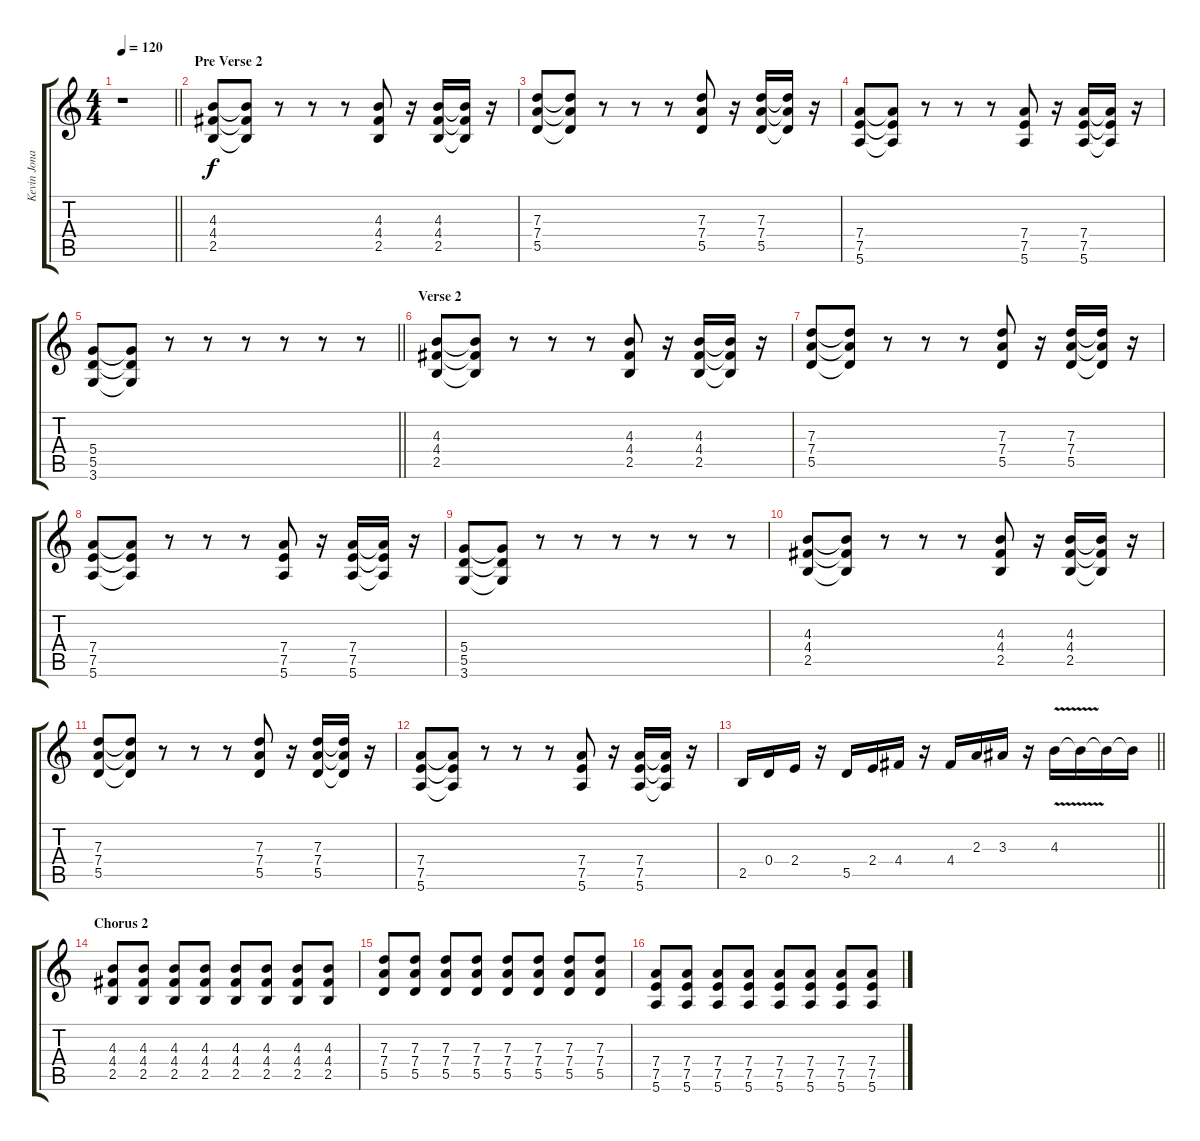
\track ("Kevin Jonas" "Kevin Jona") {instrument distortionguitar}
\staff {score tabs}
\tuning (E4 B3 G3 D3 A2 E2) {hide}
\ts (4 4)
\tempo 120
\clef g2
\barLineRight lightlight
\ks c
r.1{dy f} |
\section ("" "Pre Verse 2")
(4.3 4.4 2.5).8 (4.3{t} 4.4{t} 2.5{t}).8 r.8 r.8 r.8 (4.3 4.4 2.5).8 r.16 (4.3 4.4 2.5).16 (4.3{t} 4.4{t} 2.5{t}).16 r.16 |
(7.3 7.4 5.5).8 (7.3{t} 7.4{t} 5.5{t}).8 r.8 r.8 r.8 (7.3 7.4 5.5).8 r.16 (7.3 7.4 5.5).16 (7.3{t} 7.4{t} 5.5{t}).16 r.16 |
(7.4 7.5 5.6).8 (7.4{t} 7.5{t} 5.6{t}).8 r.8 r.8 r.8 (7.4 7.5 5.6).8 r.16 (7.4 7.5 5.6).16 (7.4{t} 7.5{t} 5.6{t}).16 r.16 |
\barLineRight lightlight
(5.4 5.5 3.6).8 (5.4{t} 5.5{t} 3.6{t}).8 r.8 r.8 r.8 r.8 r.8 r.8 |
\section ("" "Verse 2")
(4.3 4.4 2.5).8 (4.3{t} 4.4{t} 2.5{t}).8 r.8 r.8 r.8 (4.3 4.4 2.5).8 r.16 (4.3 4.4 2.5).16 (4.3{t} 4.4{t} 2.5{t}).16 r.16 |
(7.3 7.4 5.5).8 (7.3{t} 7.4{t} 5.5{t}).8 r.8 r.8 r.8 (7.3 7.4 5.5).8 r.16 (7.3 7.4 5.5).16 (7.3{t} 7.4{t} 5.5{t}).16 r.16 |
(7.4 7.5 5.6).8 (7.4{t} 7.5{t} 5.6{t}).8 r.8 r.8 r.8 (7.4 7.5 5.6).8 r.16 (7.4 7.5 5.6).16 (7.4{t} 7.5{t} 5.6{t}).16 r.16 |
(5.4 5.5 3.6).8 (5.4{t} 5.5{t} 3.6{t}).8 r.8 r.8 r.8 r.8 r.8 r.8 |
(4.3 4.4 2.5).8 (4.3{t} 4.4{t} 2.5{t}).8 r.8 r.8 r.8 (4.3 4.4 2.5).8 r.16 (4.3 4.4 2.5).16 (4.3{t} 4.4{t} 2.5{t}).16 r.16 |
(7.3 7.4 5.5).8 (7.3{t} 7.4{t} 5.5{t}).8 r.8 r.8 r.8 (7.3 7.4 5.5).8 r.16 (7.3 7.4 5.5).16 (7.3{t} 7.4{t} 5.5{t}).16 r.16 |
(7.4 7.5 5.6).8 (7.4{t} 7.5{t} 5.6{t}).8 r.8 r.8 r.8 (7.4 7.5 5.6).8 r.16 (7.4 7.5 5.6).16 (7.4{t} 7.5{t} 5.6{t}).16 r.16 |
\barLineRight lightlight
2.5.16 0.4.16 2.4.16 r.16 5.5.16 2.4.16 4.4.16 r.16 4.4.16 2.3.16 3.3.16 r.16 4.3{v}.16 4.3{t}.16 4.3{t}.16 4.3{t}.16 |
\section ("" "Chorus 2")
(4.3 4.4 2.5).8 (4.3 4.4 2.5).8 (4.3 4.4 2.5).8 (4.3 4.4 2.5).8 (4.3 4.4 2.5).8 (4.3 4.4 2.5).8 (4.3 4.4 2.5).8 (4.3 4.4 2.5).8 |
(7.3 7.4 5.5).8 (7.3 7.4 5.5).8 (7.3 7.4 5.5).8 (7.3 7.4 5.5).8 (7.3 7.4 5.5).8 (7.3 7.4 5.5).8 (7.3 7.4 5.5).8 (7.3 7.4 5.5).8 |
(7.4 7.5 5.6).8 (7.4 7.5 5.6).8 (7.4 7.5 5.6).8 (7.4 7.5 5.6).8 (7.4 7.5 5.6).8 (7.4 7.5 5.6).8 (7.4 7.5 5.6).8 (7.4 7.5 5.6).8
